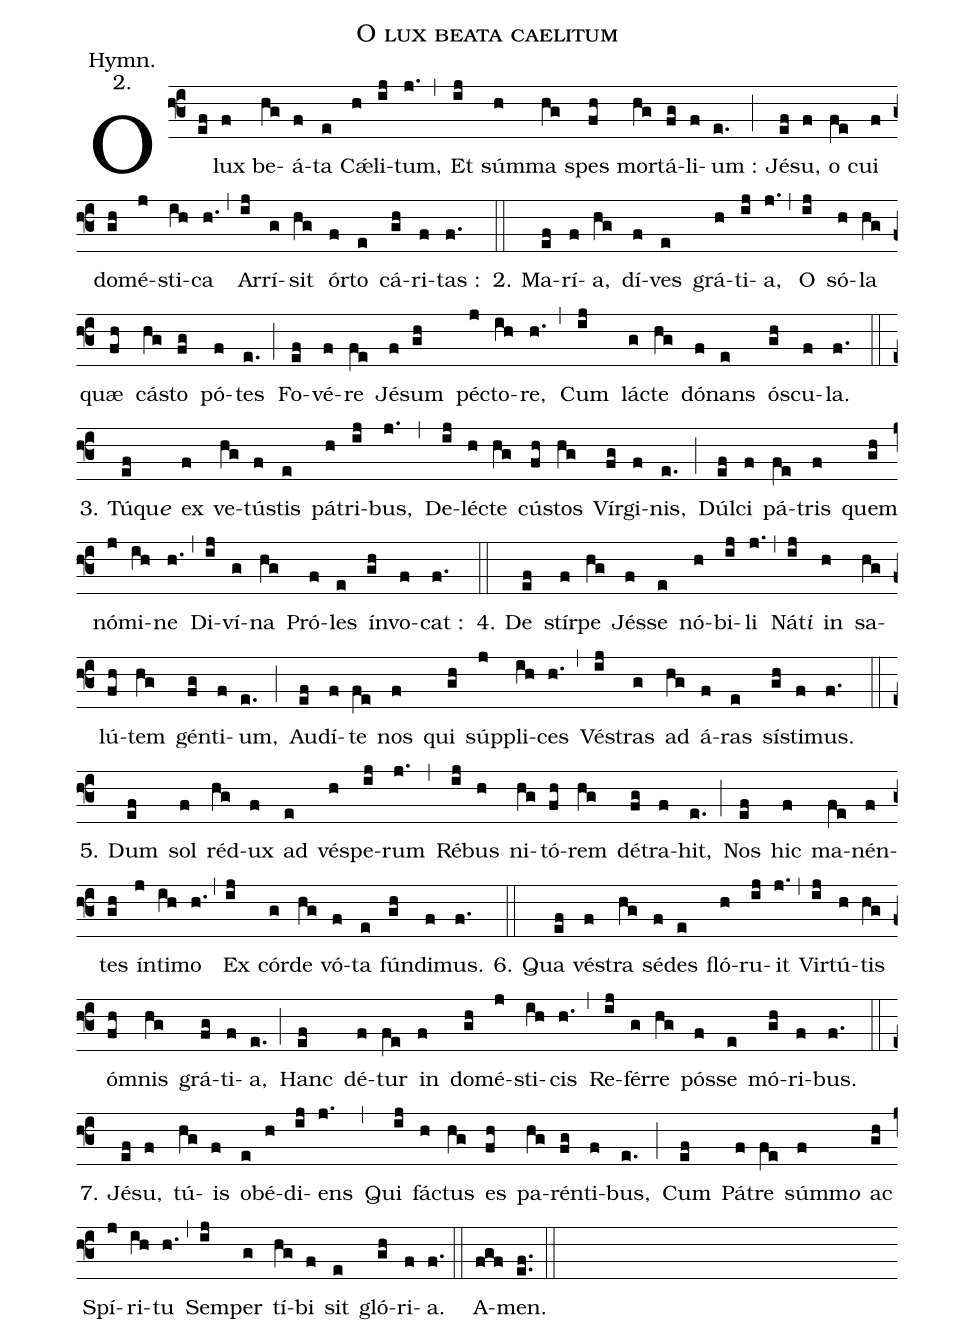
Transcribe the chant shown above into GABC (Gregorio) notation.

name: O lux beata caelitum;
annotation: Hymn.;
annotation: 2.;
%%
(f3)O(ef) lux(f) be(hg)á(f)ta(e) C<sp>'ae</sp>(h)li(ij)tum,(j.) (,)
Et(ij) súm(h)ma(hg) spes(fh) mor(hg)tá(fg)li(f)um :(e.) (;)
Jé(ef)su,(f) o(fe) cui(f) do(gh)mé(j)sti(ih)ca(h.) (,)
Ar(ij)rí(g)sit(hg) ór(f)to(e) cá(gh)ri(f)tas :(f.) (::)

2. Ma(ef)rí(f)a,(hg) dí(f)ves(e) grá(h)ti(ij)a,(j.) (,)
O(ij) só(h)la(hg) quæ(fh) cá(hg)sto(fg) pó(f)tes(e.) (;)
Fo(ef)vé(f)re(fe) Jé(f)sum(gh) pé(j)cto(ih)re,(h.) (,)
Cum(ij) lá(g)cte(hg) dó(f)nans(e) ós(gh)cu(f)la.(f.) (::)

3. T{ú}qu<i>e</i>(ef) ex(f) ve(hg)tú(f)stis(e) pá(h)tri(ij)bus,(j.) (,)
De(ij)lé(h)cte(hg) cú(fh)stos(hg) Vír(fg)gi(f)nis,(e.) (;)
Dúl(ef)ci(f) pá(fe)tris(f) quem(gh) nó(j)mi(ih)ne(h.) (,)
Di(ij)ví(g)na(hg) Pró(f)les(e) ín(gh)vo(f)cat :(f.) (::)

4. De(ef) stír(f)pe(hg) Jés(f)se(e) nó(h)bi(ij)li(j.) (,)
N{á}t<i>i</i>(ij) in(h) sa(hg)lú(fh)tem(hg) gén(fg)ti(f)um,(e.) (;)
Au(ef)dí(f)te(fe) nos(f) qui(gh) súp(j)pli(ih)ces(h.) (,)
Vé(ij)stras(g) ad(hg) á(f)ras(e) sí(gh)sti(f)mus.(f.) (::)

5. Dum(ef) sol(f) réd(hg)ux(f) ad(e) vé(h)spe(ij)rum(j.) (,)
Ré(ij)bus(h) ni(hg)tó(fh)rem(hg) dé(fg)tra(f)hit,(e.) (;)
Nos(ef) hic(f) ma(fe)nén(f)tes(gh) ín(j)ti(ih)mo(h.) (,)
Ex(ij) cór(g)de(hg) vó(f)ta(e) fún(gh)di(f)mus.(f.) (::)

6. Qua(ef) vé(f)stra(hg) sé(f)des(e) fló(h)ru(ij)it(j.) (,) Vir(ij)tú(h)tis(hg) óm(fh)nis(hg) grá(fg)ti(f)a,(e.) (;)
Hanc(ef) dé(f)tur(fe) in(f) do(gh)mé(j)sti(ih)cis(h.) (,)
Re(ij)fér(g)re(hg) pós(f)se(e) mó(gh)ri(f)bus.(f.) (::)

7. Jé(ef)su,(f) tú(hg)is(f) o(e)bé(h)di(ij)ens(j.) (,)
Qui(ij) fá(h)ctus(hg) es(fh) pa(hg)rén(fg)ti(f)bus,(e.) (;)
Cum(ef) Pá(f)tre(fe) s{ú}mm<i>o</i>(f) ac(gh) Spí(j)ri(ih)tu(h.) (,)
Sem(ij)per(g) tí(hg)bi(f) sit(e) gló(gh)ri(f)a.(f.) (::)

A(fgf)men.(ef..) (::)
